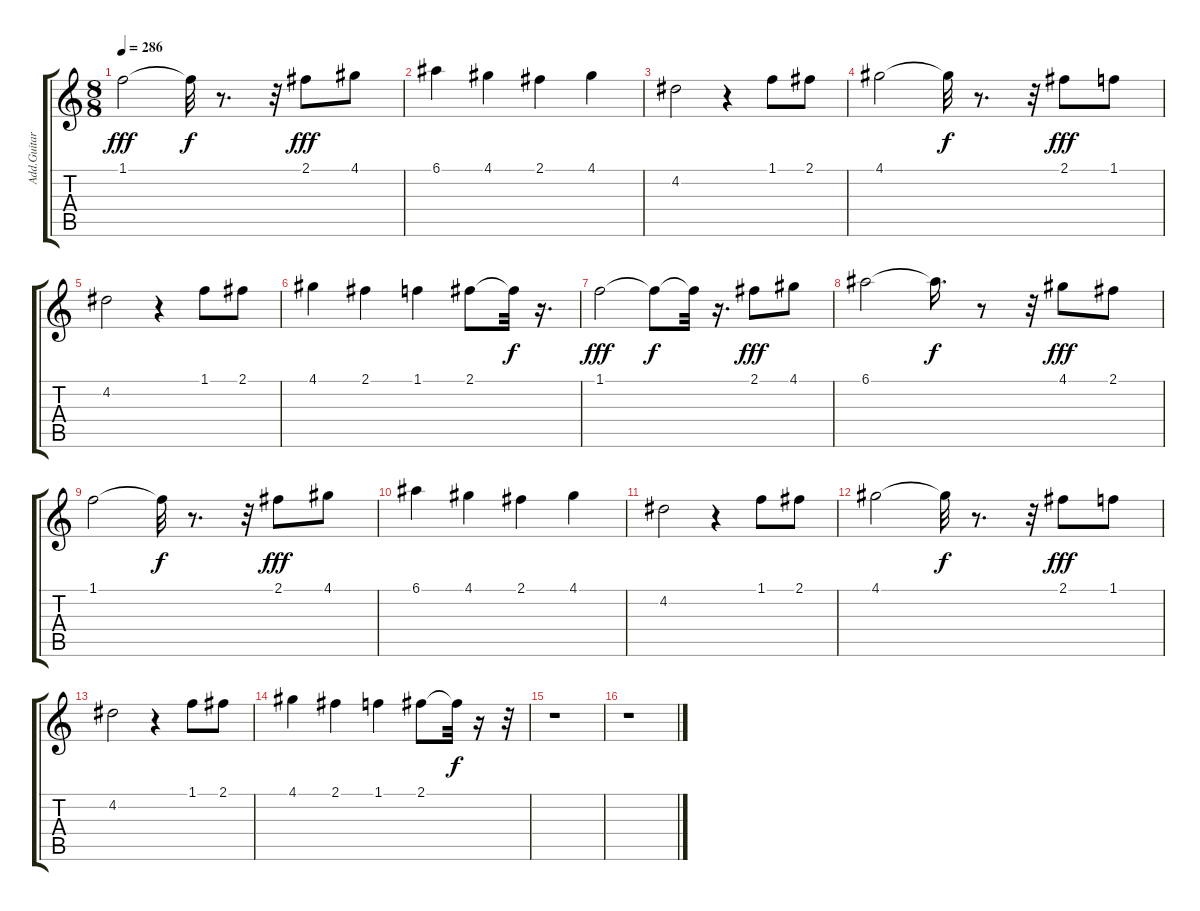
\track ("Add.Guitar" "Add.Guitar") {instrument distortionguitar}
\staff {score tabs}
\tuning (E4 B3 G3 D3 A2 E2) {hide}
\ts (8 8)
\tempo 286
\clef g2
\ks c
1.1.2{dy fff} 1.1{t}.32{dy f} r.8{d} r.32 2.1.8{dy fff} 4.1.8 |
6.1.4 4.1.4 2.1.4 4.1.4 |
4.2.2 r.4 1.1.8 2.1.8 |
4.1.2 4.1{t}.32{dy f} r.8{d} r.32 2.1.8{dy fff} 1.1.8 |
4.2.2 r.4 1.1.8 2.1.8 |
4.1.4 2.1.4 1.1.4 2.1.8 2.1{t}.32{dy f} r.16{d} |
1.1.2{dy fff} 1.1{t}.8{dy f} 1.1{t}.32 r.16{d} 2.1.8{dy fff} 4.1.8 |
6.1.2 6.1{t}.16{d dy f} r.8 r.32 4.1.8{dy fff} 2.1.8 |
1.1.2 1.1{t}.32{dy f} r.8{d} r.32 2.1.8{dy fff} 4.1.8 |
6.1.4 4.1.4 2.1.4 4.1.4 |
4.2.2 r.4 1.1.8 2.1.8 |
4.1.2 4.1{t}.32{dy f} r.8{d} r.32 2.1.8{dy fff} 1.1.8 |
4.2.2 r.4 1.1.8 2.1.8 |
4.1.4 2.1.4 1.1.4 2.1.8 2.1{t}.32{dy f} r.16 r.32 |
r.1 |
r.1
